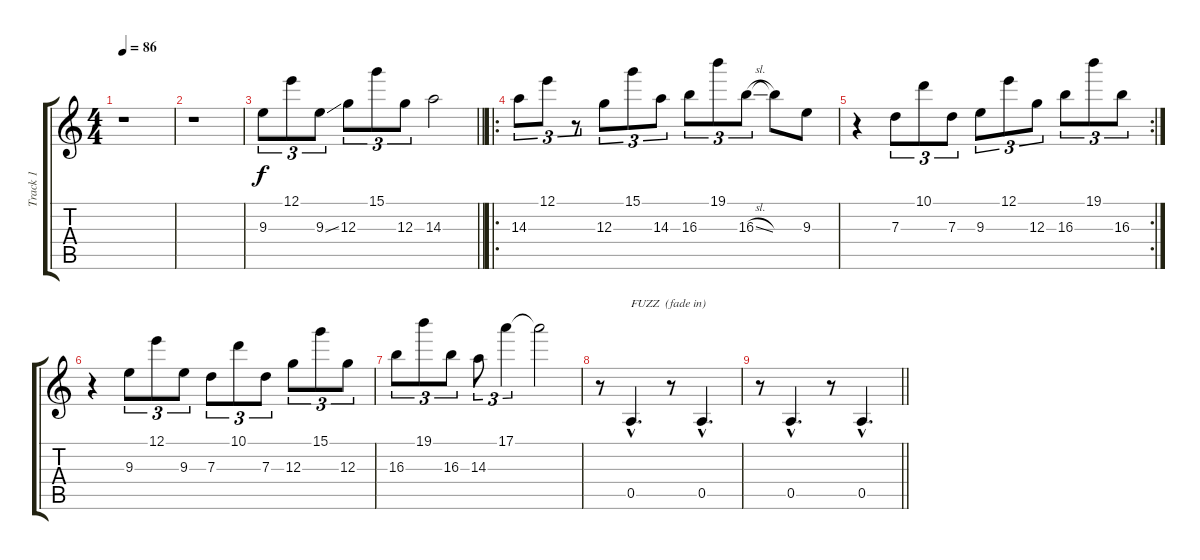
\track ("Track 1" "Track 1") {instrument distortionguitar}
\staff {score tabs}
\tuning (E4 B3 G3 D3 A2 E2) {hide}
\ts (4 4)
\tempo 86
\clef g2
\ks c
r.1{dy f} |
r.1 |
\barLineRight lightlight
9.3.8{tu (3 2)} 12.1.8{tu (3 2)} 9.3{ss}.8{tu (3 2)} 12.3.8{tu (3 2)} 15.1.8{tu (3 2)} 12.3.8{tu (3 2)} 14.3.2 |
\ro
14.3.8{tu (3 2)} 12.1.8{tu (3 2)} r.8{tu (3 2)} 12.3.8{tu (3 2)} 15.1.8{tu (3 2)} 14.3.8{tu (3 2)} 16.3.8{tu (3 2)} 19.1.8{tu (3 2)} 16.3{sl}.8{tu (3 2)} 16.3{t}.8 9.3.8 |
\rc 2
r.4 7.3.8{tu (3 2)} 10.1.8{tu (3 2)} 7.3.8{tu (3 2)} 9.3.8{tu (3 2)} 12.1.8{tu (3 2)} 12.3.8{tu (3 2)} 16.3.8{tu (3 2)} 19.1.8{tu (3 2)} 16.3.8{tu (3 2)} |
r.4 9.3.8{tu (3 2)} 12.1.8{tu (3 2)} 9.3.8{tu (3 2)} 7.3.8{tu (3 2)} 10.1.8{tu (3 2)} 7.3.8{tu (3 2)} 12.3.8{tu (3 2)} 15.1.8{tu (3 2)} 12.3.8{tu (3 2)} |
16.3.8{tu (3 2)} 19.1.8{tu (3 2)} 16.3.8{tu (3 2)} 14.3.8{tu (3 2)} 17.1.4{tu (3 2)} 17.1{t}.2 |
r.8 0.5{hac}.4{d txt "FUZZ  (fade in)"} r.8 0.5{hac}.4{d} |
\barLineRight lightlight
r.8 0.5{hac}.4{d} r.8 0.5{hac}.4{d}
